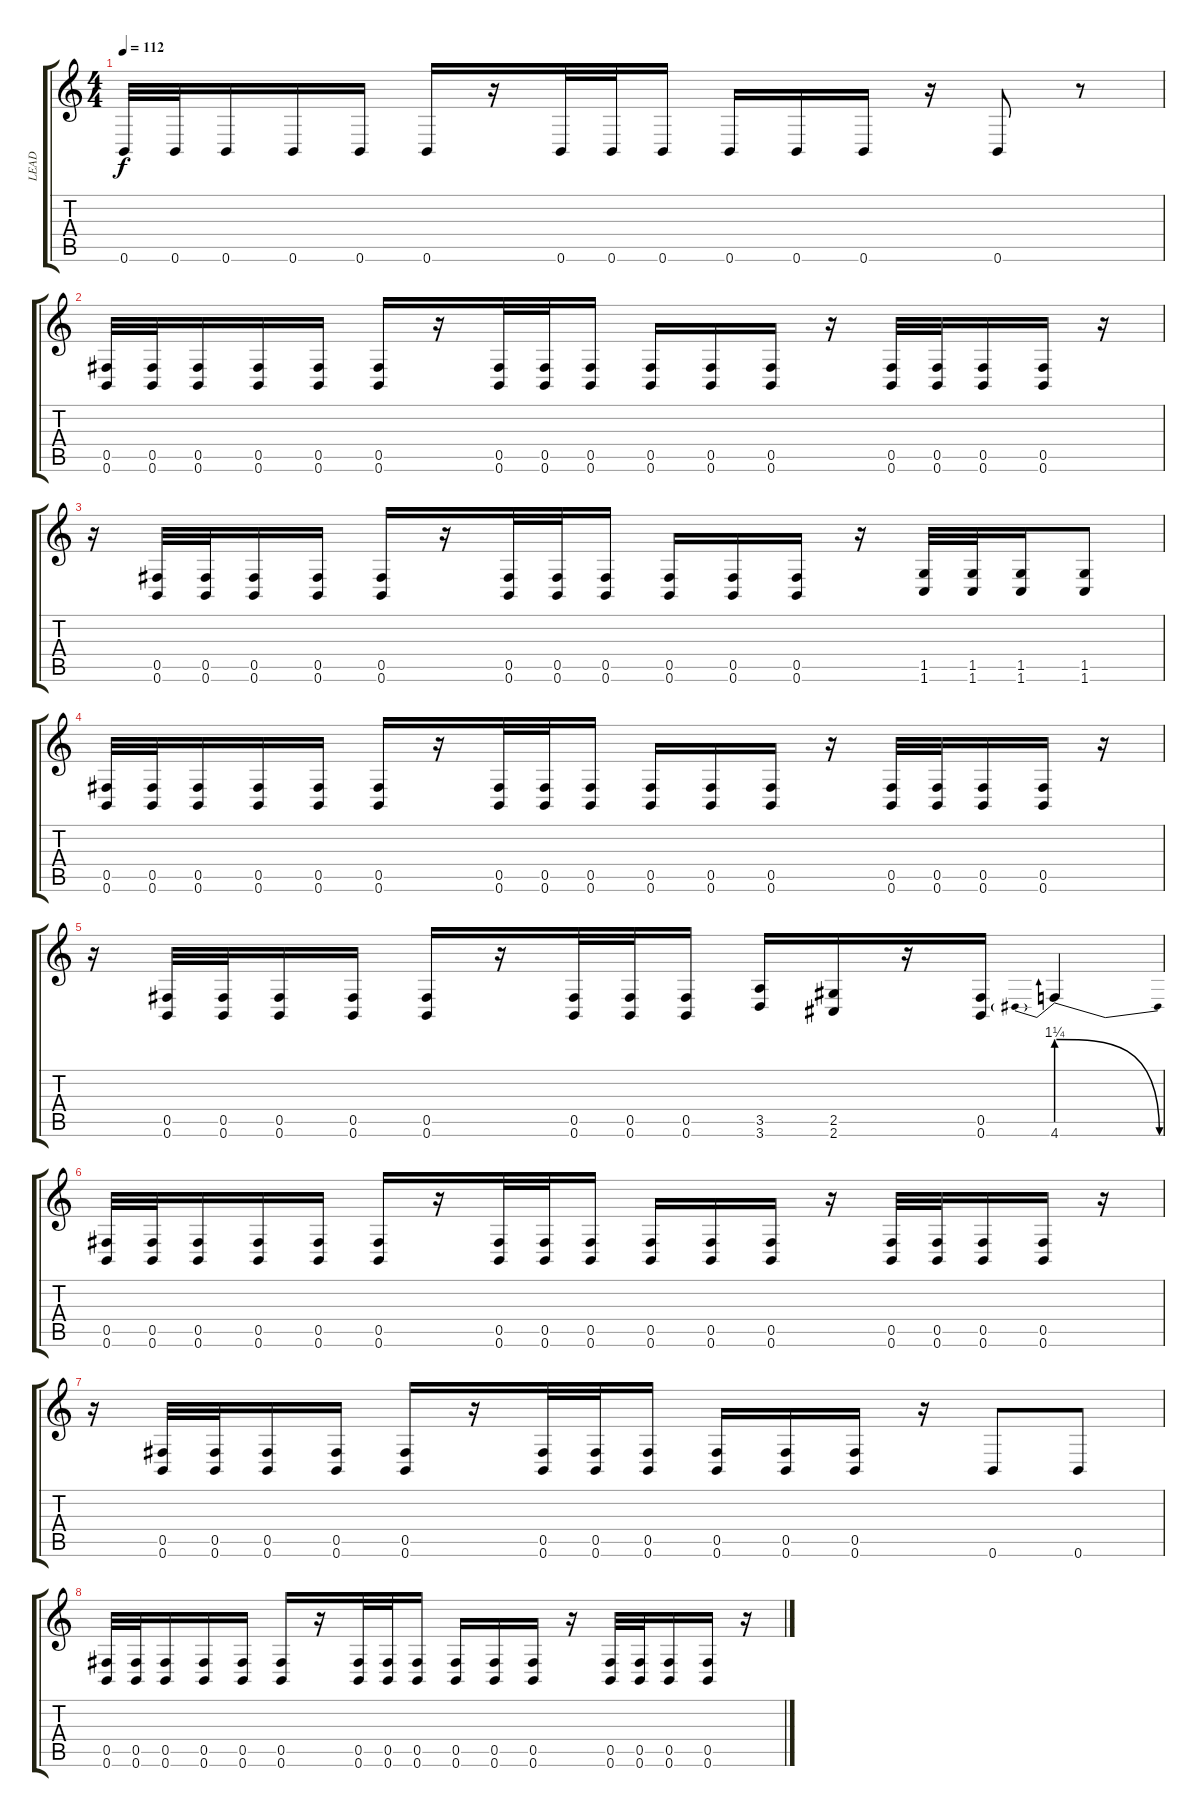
\track ("LEAD" "LEAD") {instrument distortionguitar}
\staff {score tabs}
\tuning (Db4 Ab3 E3 B2 Gb2 B1) {hide}
\ts (4 4)
\tempo 112
\clef g2
\ks c
0.6.32{dy f} 0.6.32 0.6.16 0.6.16 0.6.16 0.6.16 r.16 0.6.32 0.6.32 0.6.16 0.6.16 0.6.16 0.6.16 r.16 0.6.8 r.8 |
(0.5 0.6).32 (0.5 0.6).32 (0.5 0.6).16 (0.5 0.6).16 (0.5 0.6).16 (0.5 0.6).16 r.16 (0.5 0.6).32 (0.5 0.6).32 (0.5 0.6).16 (0.5 0.6).16 (0.5 0.6).16 (0.5 0.6).16 r.16 (0.5 0.6).32 (0.5 0.6).32 (0.5 0.6).16 (0.5 0.6).16 r.16 |
r.16 (0.5 0.6).32 (0.5 0.6).32 (0.5 0.6).16 (0.5 0.6).16 (0.5 0.6).16 r.16 (0.5 0.6).32 (0.5 0.6).32 (0.5 0.6).16 (0.5 0.6).16 (0.5 0.6).16 (0.5 0.6).16 r.16 (1.5 1.6).32 (1.5 1.6).32 (1.5 1.6).16 (1.5 1.6).8 |
(0.5 0.6).32 (0.5 0.6).32 (0.5 0.6).16 (0.5 0.6).16 (0.5 0.6).16 (0.5 0.6).16 r.16 (0.5 0.6).32 (0.5 0.6).32 (0.5 0.6).16 (0.5 0.6).16 (0.5 0.6).16 (0.5 0.6).16 r.16 (0.5 0.6).32 (0.5 0.6).32 (0.5 0.6).16 (0.5 0.6).16 r.16 |
r.16 (0.5 0.6).32 (0.5 0.6).32 (0.5 0.6).16 (0.5 0.6).16 (0.5 0.6).16 r.16 (0.5 0.6).32 (0.5 0.6).32 (0.5 0.6).16 (3.5 3.6).16 (2.5 2.6).16 r.16 (0.5 0.6).16 4.6{be (prebendrelease 0 5 60 0)}.4 |
(0.5 0.6).32 (0.5 0.6).32 (0.5 0.6).16 (0.5 0.6).16 (0.5 0.6).16 (0.5 0.6).16 r.16 (0.5 0.6).32 (0.5 0.6).32 (0.5 0.6).16 (0.5 0.6).16 (0.5 0.6).16 (0.5 0.6).16 r.16 (0.5 0.6).32 (0.5 0.6).32 (0.5 0.6).16 (0.5 0.6).16 r.16 |
r.16 (0.5 0.6).32 (0.5 0.6).32 (0.5 0.6).16 (0.5 0.6).16 (0.5 0.6).16 r.16 (0.5 0.6).32 (0.5 0.6).32 (0.5 0.6).16 (0.5 0.6).16 (0.5 0.6).16 (0.5 0.6).16 r.16 0.6.8 0.6.8 |
(0.5 0.6).32 (0.5 0.6).32 (0.5 0.6).16 (0.5 0.6).16 (0.5 0.6).16 (0.5 0.6).16 r.16 (0.5 0.6).32 (0.5 0.6).32 (0.5 0.6).16 (0.5 0.6).16 (0.5 0.6).16 (0.5 0.6).16 r.16 (0.5 0.6).32 (0.5 0.6).32 (0.5 0.6).16 (0.5 0.6).16 r.16
